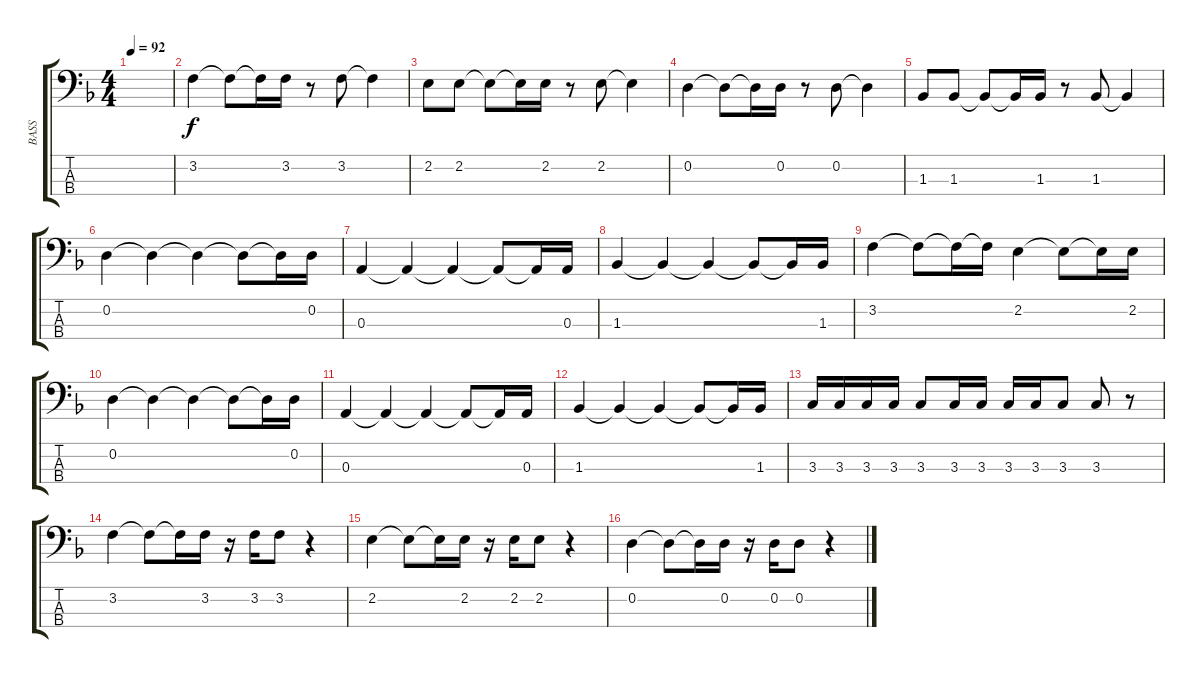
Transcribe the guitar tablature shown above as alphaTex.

\track ("BASS" "BASS") {instrument electricbassfinger}
\staff {score tabs}
\tuning (G2 D2 A1 E1) {hide}
\ts (4 4)
\tempo 92
\clef f4
\ks f
|
3.2.4 3.2{t}.8 3.2{t}.16 3.2.16 r.8 3.2.8 3.2{t}.4 |
2.2.8 2.2.8 2.2{t}.8 2.2{t}.16 2.2.16 r.8 2.2.8 2.2{t}.4 |
0.2.4 0.2{t}.8 0.2{t}.16 0.2.16 r.8 0.2.8 0.2{t}.4 |
1.3.8 1.3.8 1.3{t}.8 1.3{t}.16 1.3.16 r.8 1.3.8 1.3{t}.4 |
0.2.4 0.2{t}.4 0.2{t}.4 0.2{t}.8 0.2{t}.16 0.2.16 |
0.3.4 0.3{t}.4 0.3{t}.4 0.3{t}.8 0.3{t}.16 0.3.16 |
1.3.4 1.3{t}.4 1.3{t}.4 1.3{t}.8 1.3{t}.16 1.3.16 |
3.2.4 3.2{t}.8 3.2{t}.16 3.2{t}.16 2.2.4 2.2{t}.8 2.2{t}.16 2.2.16 |
0.2.4 0.2{t}.4 0.2{t}.4 0.2{t}.8 0.2{t}.16 0.2.16 |
0.3.4 0.3{t}.4 0.3{t}.4 0.3{t}.8 0.3{t}.16 0.3.16 |
1.3.4 1.3{t}.4 1.3{t}.4 1.3{t}.8 1.3{t}.16 1.3.16 |
3.3.16 3.3.16 3.3.16 3.3.16 3.3.8 3.3.16 3.3.16 3.3.16 3.3.16 3.3.8 3.3.8 r.8 |
3.2.4 3.2{t}.8 3.2{t}.16 3.2.16 r.16 3.2.16 3.2.8 r.4 |
2.2.4 2.2{t}.8 2.2{t}.16 2.2.16 r.16 2.2.16 2.2.8 r.4 |
0.2.4 0.2{t}.8 0.2{t}.16 0.2.16 r.16 0.2.16 0.2.8 r.4
